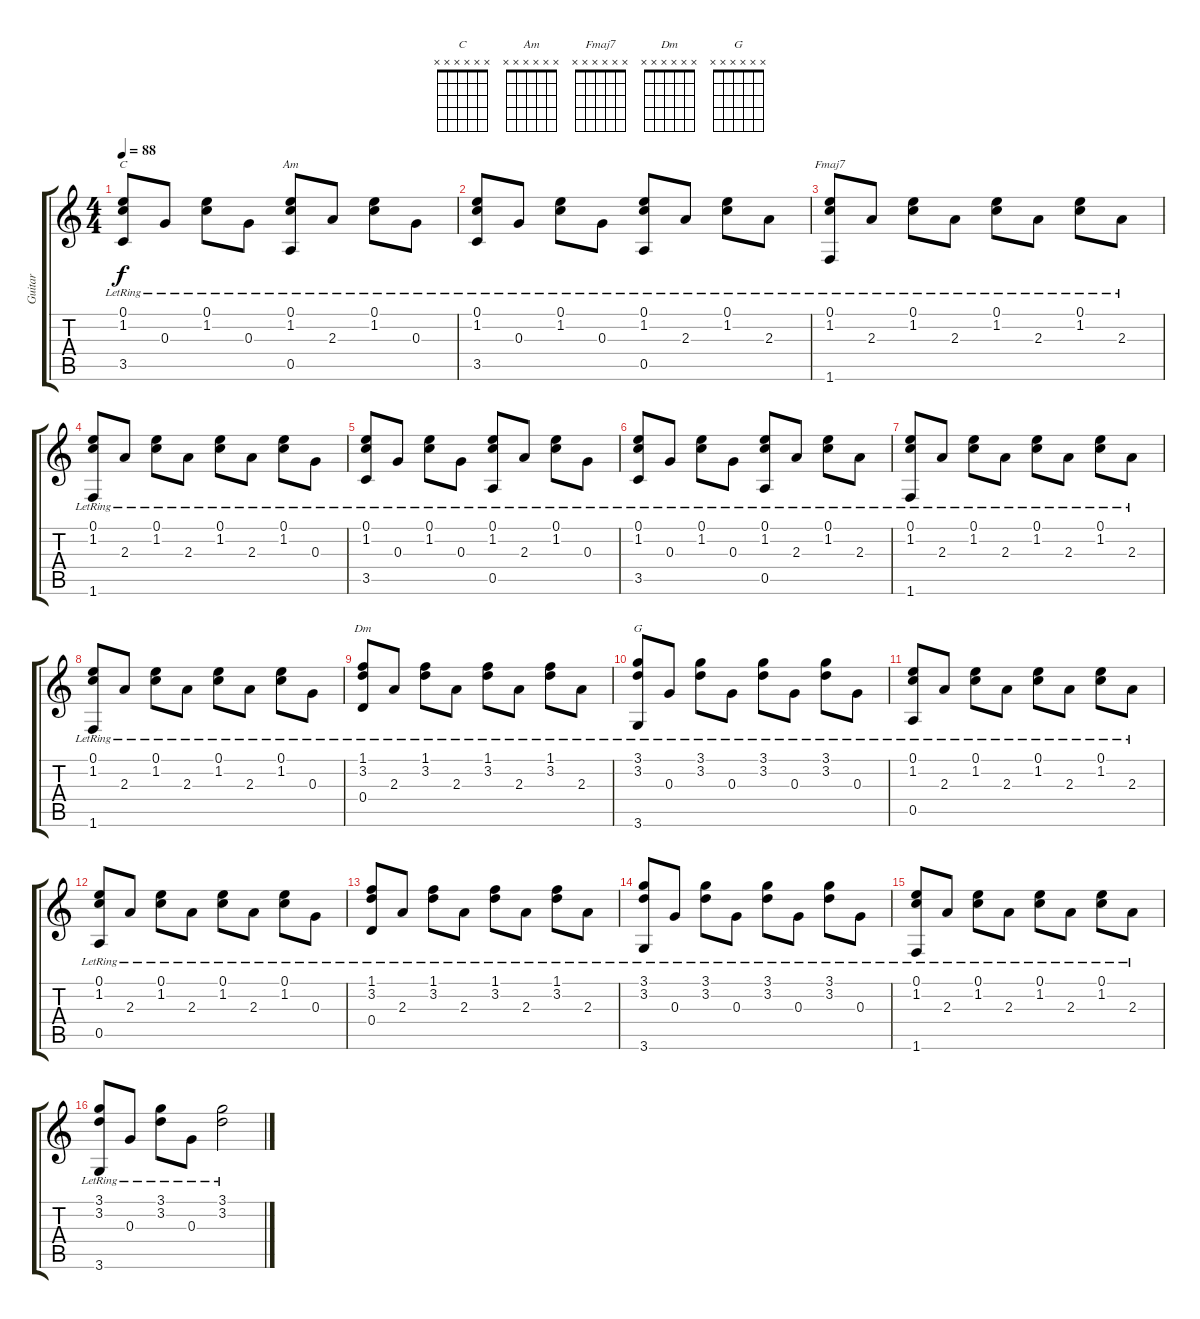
\track ("Guitar" "Guitar") {instrument acousticguitarnylon}
\staff {score tabs}
\tuning (E4 B3 G3 D3 A2 E2) {hide}
\chord ("C" x x x x x x)
\chord ("Am" x x x x x x)
\chord ("Fmaj7" x x x x x x)
\chord ("Dm" x x x x x x)
\chord ("G" x x x x x x)
\ts (4 4)
\tempo 88
\clef g2
\ks c
(0.1{lr} 1.2{lr} 3.5{lr}).8{ch "C" dy f} 0.3{lr}.8 (0.1{lr} 1.2{lr}).8 0.3{lr}.8 (0.1{lr} 1.2{lr} 0.5{lr}).8{ch "Am"} 2.3{lr}.8 (0.1{lr} 1.2{lr}).8 0.3{lr}.8 |
(0.1{lr} 1.2{lr} 3.5{lr}).8 0.3{lr}.8 (0.1{lr} 1.2{lr}).8 0.3{lr}.8 (0.1{lr} 1.2{lr} 0.5{lr}).8 2.3{lr}.8 (0.1{lr} 1.2{lr}).8 2.3{lr}.8 |
(0.1{lr} 1.2{lr} 1.6{lr}).8{ch "Fmaj7"} 2.3{lr}.8 (0.1{lr} 1.2{lr}).8 2.3{lr}.8 (0.1{lr} 1.2{lr}).8 2.3{lr}.8 (0.1{lr} 1.2{lr}).8 2.3{lr}.8 |
(0.1{lr} 1.2{lr} 1.6{lr}).8 2.3{lr}.8 (0.1{lr} 1.2{lr}).8 2.3{lr}.8 (0.1{lr} 1.2{lr}).8 2.3{lr}.8 (0.1{lr} 1.2{lr}).8 0.3{lr}.8 |
(0.1{lr} 1.2{lr} 3.5{lr}).8 0.3{lr}.8 (0.1{lr} 1.2{lr}).8 0.3{lr}.8 (0.1{lr} 1.2{lr} 0.5{lr}).8 2.3{lr}.8 (0.1{lr} 1.2{lr}).8 0.3{lr}.8 |
(0.1{lr} 1.2{lr} 3.5{lr}).8 0.3{lr}.8 (0.1{lr} 1.2{lr}).8 0.3{lr}.8 (0.1{lr} 1.2{lr} 0.5{lr}).8 2.3{lr}.8 (0.1{lr} 1.2{lr}).8 2.3{lr}.8 |
(0.1{lr} 1.2{lr} 1.6{lr}).8 2.3{lr}.8 (0.1{lr} 1.2{lr}).8 2.3{lr}.8 (0.1{lr} 1.2{lr}).8 2.3{lr}.8 (0.1{lr} 1.2{lr}).8 2.3{lr}.8 |
(0.1{lr} 1.2{lr} 1.6{lr}).8 2.3{lr}.8 (0.1{lr} 1.2{lr}).8 2.3{lr}.8 (0.1{lr} 1.2{lr}).8 2.3{lr}.8 (0.1{lr} 1.2{lr}).8 0.3{lr}.8 |
(1.1{lr} 3.2{lr} 0.4{lr}).8{ch "Dm"} 2.3{lr}.8 (1.1{lr} 3.2{lr}).8 2.3{lr}.8 (1.1{lr} 3.2{lr}).8 2.3{lr}.8 (1.1{lr} 3.2{lr}).8 2.3{lr}.8 |
(3.1{lr} 3.2{lr} 3.6{lr}).8{ch "G"} 0.3{lr}.8 (3.1{lr} 3.2{lr}).8 0.3{lr}.8 (3.1{lr} 3.2{lr}).8 0.3{lr}.8 (3.1{lr} 3.2{lr}).8 0.3{lr}.8 |
(0.1{lr} 1.2{lr} 0.5{lr}).8 2.3{lr}.8 (0.1{lr} 1.2{lr}).8 2.3{lr}.8 (0.1{lr} 1.2{lr}).8 2.3{lr}.8 (0.1{lr} 1.2{lr}).8 2.3{lr}.8 |
(0.1{lr} 1.2{lr} 0.5{lr}).8 2.3{lr}.8 (0.1{lr} 1.2{lr}).8 2.3{lr}.8 (0.1{lr} 1.2{lr}).8 2.3{lr}.8 (0.1{lr} 1.2{lr}).8 0.3{lr}.8 |
(1.1{lr} 3.2{lr} 0.4{lr}).8 2.3{lr}.8 (1.1{lr} 3.2{lr}).8 2.3{lr}.8 (1.1{lr} 3.2{lr}).8 2.3{lr}.8 (1.1{lr} 3.2{lr}).8 2.3{lr}.8 |
(3.1{lr} 3.2{lr} 3.6{lr}).8 0.3{lr}.8 (3.1{lr} 3.2{lr}).8 0.3{lr}.8 (3.1{lr} 3.2{lr}).8 0.3{lr}.8 (3.1{lr} 3.2{lr}).8 0.3{lr}.8 |
(0.1{lr} 1.2{lr} 1.6{lr}).8 2.3{lr}.8 (0.1{lr} 1.2{lr}).8 2.3{lr}.8 (0.1{lr} 1.2{lr}).8 2.3{lr}.8 (0.1{lr} 1.2{lr}).8 2.3{lr}.8 |
(3.1{lr} 3.2{lr} 3.6{lr}).8 0.3{lr}.8 (3.1{lr} 3.2{lr}).8 0.3{lr}.8 (3.1{lr} 3.2{lr}).2
